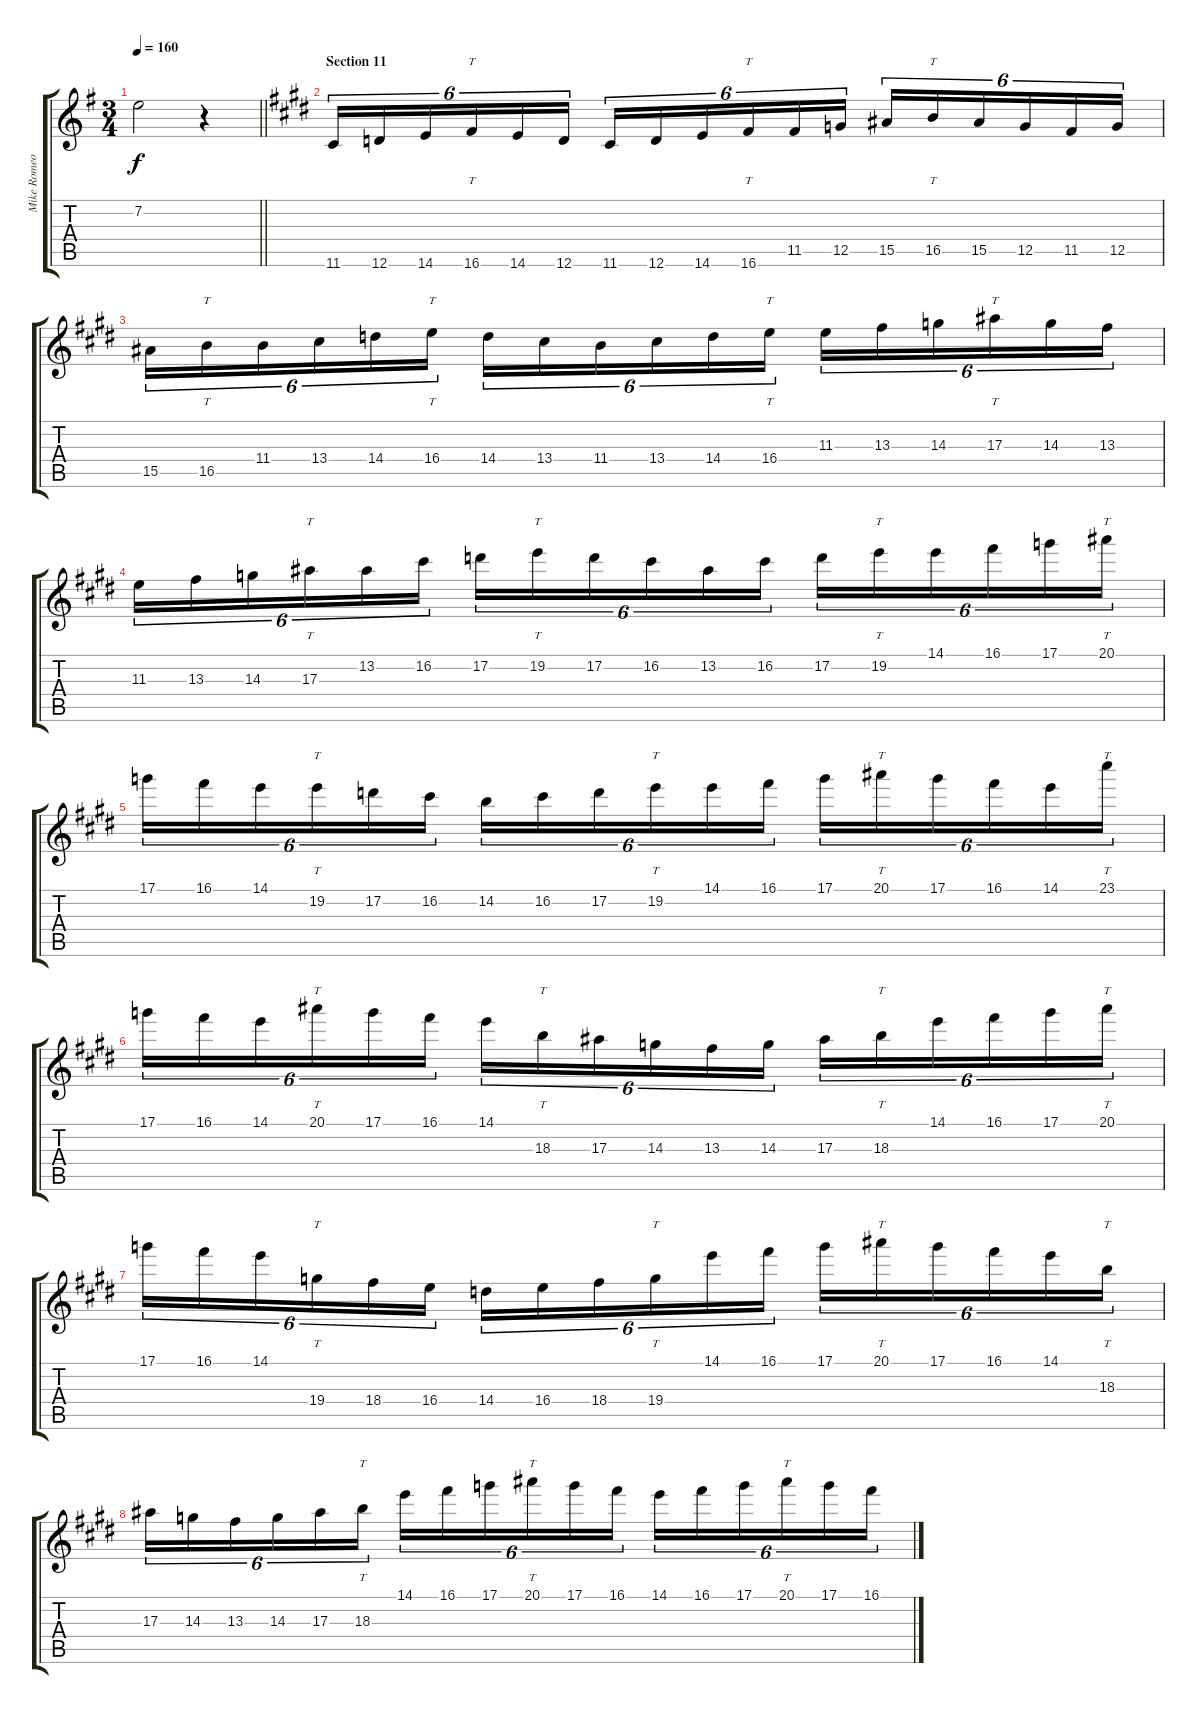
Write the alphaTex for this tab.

\track ("Mike Romeo (lead guitar)" "Mike Romeo") {instrument overdrivenguitar}
\staff {score tabs}
\tuning (D4 A3 F3 C3 G2 D2) {hide}
\ts (3 4)
\tempo 160
\clef g2
\barLineRight lightlight
\ks eminor
7.2{t}.2{dy f} r.4 |
\section ("" "Section 11")
\ks c#minor
11.6.16{tu (6 4)} 12.6.16{tu (6 4)} 14.6.16{tu (6 4)} 16.6.16{tt tu (6 4)} 14.6.16{tu (6 4)} 12.6.16{tu (6 4)} 11.6.16{tu (6 4)} 12.6.16{tu (6 4)} 14.6.16{tu (6 4)} 16.6.16{tt tu (6 4)} 11.5.16{tu (6 4)} 12.5.16{tu (6 4)} 15.5.16{tu (6 4)} 16.5.16{tt tu (6 4)} 15.5.16{tu (6 4)} 12.5.16{tu (6 4)} 11.5.16{tu (6 4)} 12.5.16{tu (6 4)} |
15.5.16{tu (6 4)} 16.5.16{tt tu (6 4)} 11.4.16{tu (6 4)} 13.4.16{tu (6 4)} 14.4.16{tu (6 4)} 16.4.16{tt tu (6 4)} 14.4.16{tu (6 4)} 13.4.16{tu (6 4)} 11.4.16{tu (6 4)} 13.4.16{tu (6 4)} 14.4.16{tu (6 4)} 16.4.16{tt tu (6 4)} 11.3.16{tu (6 4)} 13.3.16{tu (6 4)} 14.3.16{tu (6 4)} 17.3.16{tt tu (6 4)} 14.3.16{tu (6 4)} 13.3.16{tu (6 4)} |
11.3.16{tu (6 4)} 13.3.16{tu (6 4)} 14.3.16{tu (6 4)} 17.3.16{tt tu (6 4)} 13.2.16{tu (6 4)} 16.2.16{tu (6 4)} 17.2.16{tu (6 4)} 19.2.16{tt tu (6 4)} 17.2.16{tu (6 4)} 16.2.16{tu (6 4)} 13.2.16{tu (6 4)} 16.2.16{tu (6 4)} 17.2.16{tu (6 4)} 19.2.16{tt tu (6 4)} 14.1.16{tu (6 4)} 16.1.16{tu (6 4)} 17.1.16{tu (6 4)} 20.1.16{tt tu (6 4)} |
17.1.16{tu (6 4)} 16.1.16{tu (6 4)} 14.1.16{tu (6 4)} 19.2.16{tt tu (6 4)} 17.2.16{tu (6 4)} 16.2.16{tu (6 4)} 14.2.16{tu (6 4)} 16.2.16{tu (6 4)} 17.2.16{tu (6 4)} 19.2.16{tt tu (6 4)} 14.1.16{tu (6 4)} 16.1.16{tu (6 4)} 17.1.16{tu (6 4)} 20.1.16{tt tu (6 4)} 17.1.16{tu (6 4)} 16.1.16{tu (6 4)} 14.1.16{tu (6 4)} 23.1.16{tt tu (6 4)} |
17.1.16{tu (6 4)} 16.1.16{tu (6 4)} 14.1.16{tu (6 4)} 20.1.16{tt tu (6 4)} 17.1.16{tu (6 4)} 16.1.16{tu (6 4)} 14.1.16{tu (6 4)} 18.3.16{tt tu (6 4)} 17.3.16{tu (6 4)} 14.3.16{tu (6 4)} 13.3.16{tu (6 4)} 14.3.16{tu (6 4)} 17.3.16{tu (6 4)} 18.3.16{tt tu (6 4)} 14.1.16{tu (6 4)} 16.1.16{tu (6 4)} 17.1.16{tu (6 4)} 20.1.16{tt tu (6 4)} |
17.1.16{tu (6 4)} 16.1.16{tu (6 4)} 14.1.16{tu (6 4)} 19.4.16{tt tu (6 4)} 18.4.16{tu (6 4)} 16.4.16{tu (6 4)} 14.4.16{tu (6 4)} 16.4.16{tu (6 4)} 18.4.16{tu (6 4)} 19.4.16{tt tu (6 4)} 14.1.16{tu (6 4)} 16.1.16{tu (6 4)} 17.1.16{tu (6 4)} 20.1.16{tt tu (6 4)} 17.1.16{tu (6 4)} 16.1.16{tu (6 4)} 14.1.16{tu (6 4)} 18.3.16{tt tu (6 4)} |
17.3.16{tu (6 4)} 14.3.16{tu (6 4)} 13.3.16{tu (6 4)} 14.3.16{tu (6 4)} 17.3.16{tu (6 4)} 18.3.16{tt tu (6 4)} 14.1.16{tu (6 4)} 16.1.16{tu (6 4)} 17.1.16{tu (6 4)} 20.1.16{tt tu (6 4)} 17.1.16{tu (6 4)} 16.1.16{tu (6 4)} 14.1.16{tu (6 4)} 16.1.16{tu (6 4)} 17.1.16{tu (6 4)} 20.1.16{tt tu (6 4)} 17.1.16{tu (6 4)} 16.1.16{tu (6 4)}
